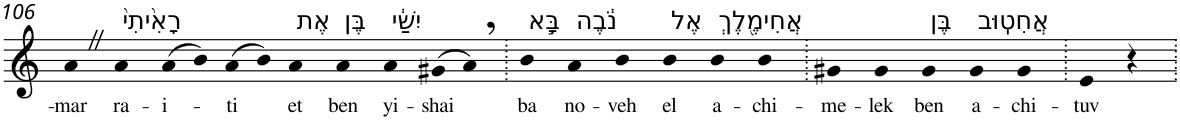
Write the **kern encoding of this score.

**kern	**text
*part1	*part1
*staff1	*staff1
*I"Piano	*
*I'Pno	*
!!LO:PB:g=z
*clefG2	*
*k[]	*
=106	=106
!	!LO:LY:b
4aZ	-mar
!LO:TX:a:t=רָאִ֙יתִי֙	!
!	!LO:LY:b
4a	ra-
!	!LO:LY:b
(>8a	-i-
8b)	.
!	!LO:LY:b
(>8a	-ti
8b)	.
!LO:TX:a:t=אֶת	!
!	!LO:LY:b
4a	et
!LO:TX:a:t=בֶּן	!
!	!LO:LY:b
4a	ben
!LO:TX:a:t=יִשַׁ֔י	!
!	!LO:LY:b
4a	yi-
!	!LO:LY:b
(>8g#X	-shai
8a,)	.
=107.	=107.
!LO:TX:a:t=בָּ֣א	!
!	!LO:LY:b
4b	ba
!LO:TX:a:t=נֹ֔בֶה	!
!	!LO:LY:b
4a	no-
!	!LO:LY:b
4b	-veh
!LO:TX:a:t=אֶל	!
!	!LO:LY:b
4b	el
!LO:TX:a:t=אֲחִימֶ֖לֶךְ	!
!	!LO:LY:b
4b	a-
!	!LO:LY:b
4b	-chi-
=108.	=108.
!	!LO:LY:b
4g#X	-me-
!	!LO:LY:b
4g#	-lek
!LO:TX:a:t=בֶּן	!
!	!LO:LY:b
4g#	ben
!LO:TX:a:t=אֲחִטֽוּב	!
!	!LO:LY:b
4g#	a-
!	!LO:LY:b
4g#	-chi-
=109.	=109.
!	!LO:LY:b
4e	-tuv
4r	.
=.	=.
*-	*-
